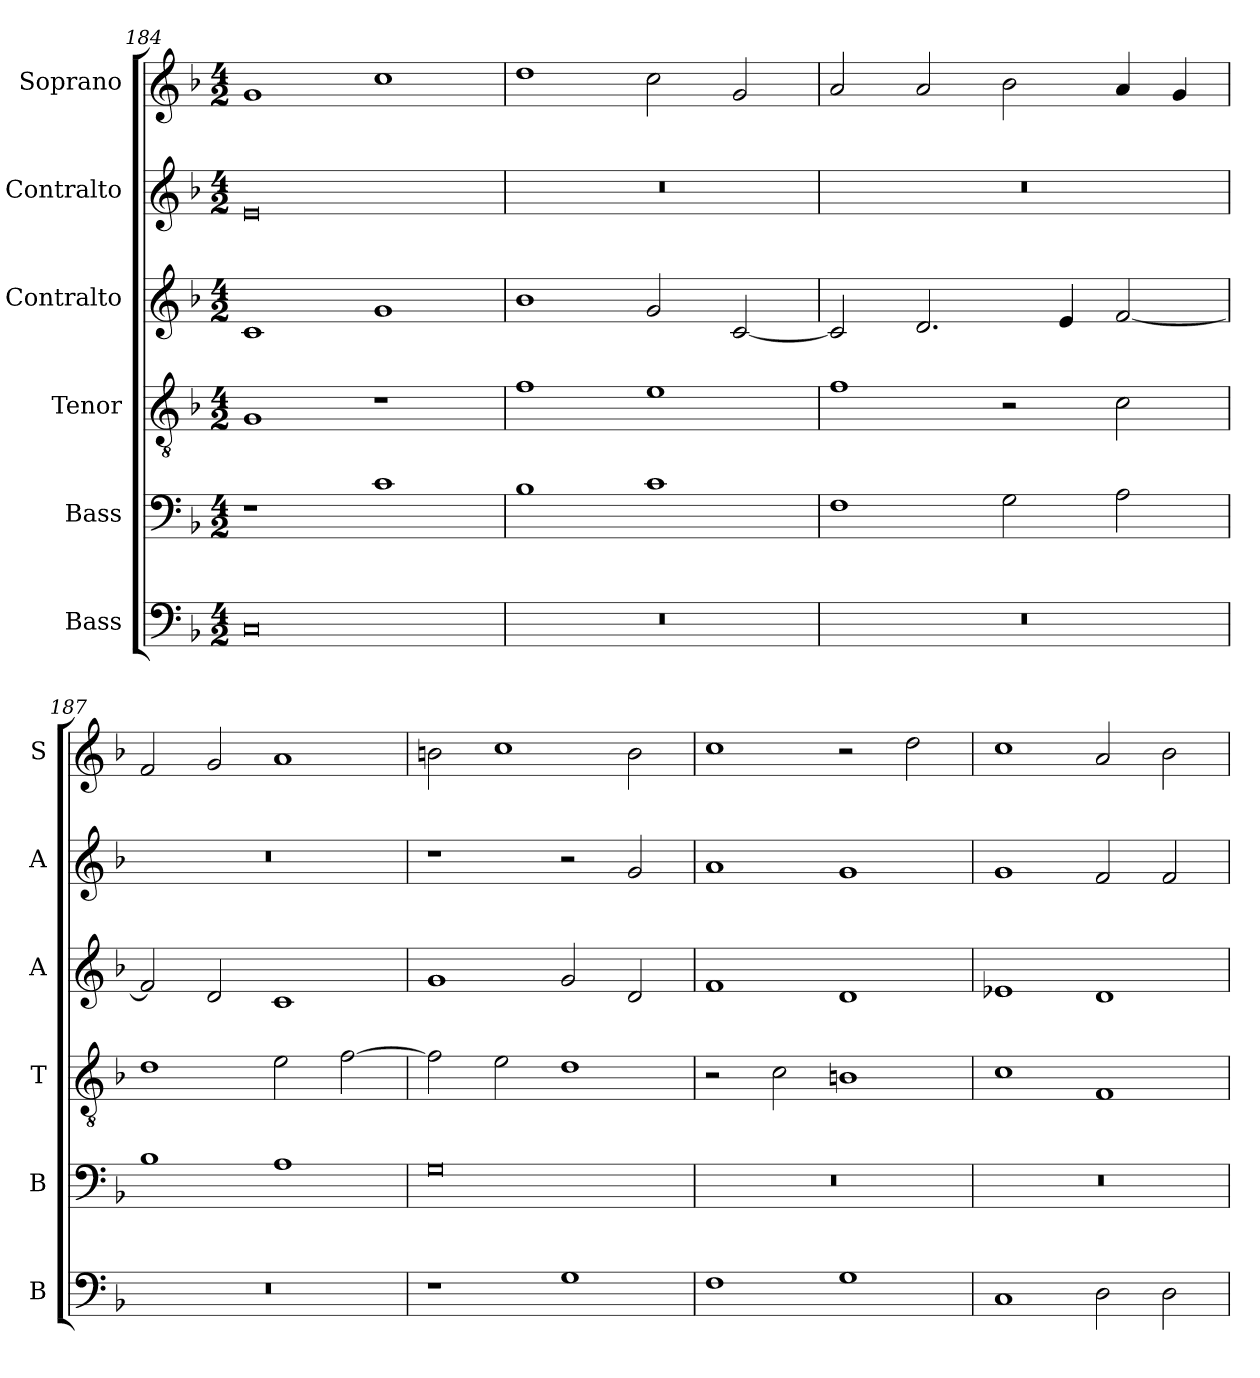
**kern	**kern	**kern	**kern	**kern	**kern
*part6	*part5	*part4	*part3	*part2	*part1
*staff6	*staff5	*staff4	*staff3	*staff2	*staff1
*I"Bass	*I"Bass	*I"Tenor	*I"Contralto	*I"Contralto	*I"Soprano
*I'B	*I'B	*I'T	*I'A	*I'A	*I'S
*clefF4	*clefF4	*clefGv2	*clefG2	*clefG2	*clefG2
*k[b-]	*k[b-]	*k[b-]	*k[b-]	*k[b-]	*k[b-]
*F:ion	*F:ion	*F:ion	*F:ion	*F:ion	*F:ion
*M4/2	*M4/2	*M4/2	*M4/2	*M4/2	*M4/2
=184	=184	=184	=184	=184	=184
0C	1r	1G	1c	0e	1g
.	1c	1r	1g	.	1cc
=185	=185	=185	=185	=185	=185
0r	1B-	1f	1b-	0r	1dd
.	1c	1e	2g	.	2cc
.	.	.	[2c	.	2g
=186	=186	=186	=186	=186	=186
0r	1F	1f	2c]	0r	2a
.	.	.	2.d	.	2a
.	2G	2r	.	.	2b-
.	.	.	4e	.	.
.	2A	2c	[2f	.	4a
.	.	.	.	.	4g
=187	=187	=187	=187	=187	=187
0r	1B-	1d	2f]	0r	2f
.	.	.	2d	.	2g
.	1A	2e	1c	.	1a
.	.	[2f	.	.	.
=188	=188	=188	=188	=188	=188
1r	0G	2f]	1g	1r	2bn
.	.	2e	.	.	1cc
1G	.	1d	2g	2r	.
.	.	.	2d	2g	2b
=189	=189	=189	=189	=189	=189
1F	0r	2r	1f	1a	1cc
.	.	2c	.	.	.
1G	.	1Bn	1d	1g	2r
.	.	.	.	.	2dd
=190	=190	=190	=190	=190	=190
1C	0r	1c	1e-X	1g	1cc
2D	.	1F	1d	2f	2a
2D	.	.	.	2f	2b-
=	=	=	=	=	=
*-	*-	*-	*-	*-	*-
